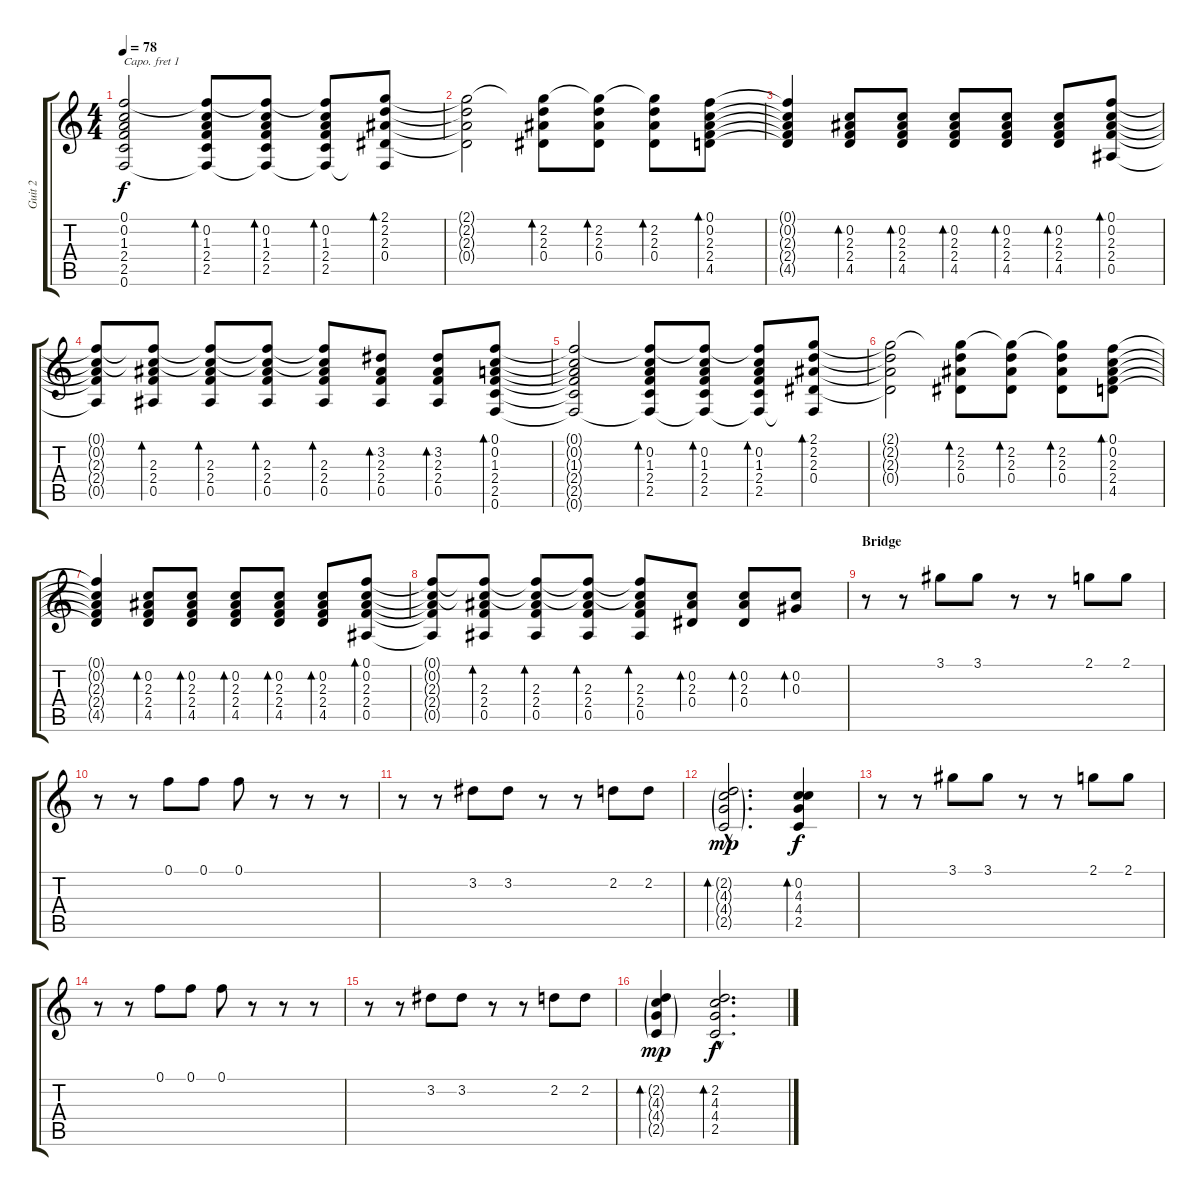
\track ("Guit 2" "Guit 2") {instrument electricguitarjazz}
\staff {score tabs}
\capo 1
\tuning (E4 B3 G3 D3 A2 E2) {hide}
\ts (4 4)
\tempo 78
\clef g2
\ks c
(0.1{t} 0.2{t} 1.3{t} 2.4{t} 2.5{t} 0.6{t}).2{dy f} (0.1{t} 0.2 1.3 2.4 2.5 0.6{t}).8{bd 30} (0.1{t} 0.2 1.3 2.4 2.5 0.6{t}).8{bd 30} (0.1{t} 0.2 1.3 2.4 2.5 0.6{t}).8{bd 30} (2.1 2.2 2.3 0.4 0.6{t}).8{bd 30} |
(2.1{t} 2.2{t} 2.3{t} 0.4{t}).2 (2.1{t} 2.2 2.3 0.4).8{bd 30} (2.1{t} 2.2 2.3 0.4).8{bd 30} (2.1{t} 2.2 2.3 0.4).8{bd 30} (0.1 0.2 2.3 2.4 4.5).8{bd 30} |
(0.1{t} 0.2{t} 2.3{t} 2.4{t} 4.5{t}).4 (0.2 2.3 2.4 4.5).8{bd 30} (0.2 2.3 2.4 4.5).8{bd 30} (0.2 2.3 2.4 4.5).8{bd 30} (0.2 2.3 2.4 4.5).8{bd 30} (0.2 2.3 2.4 4.5).8{bd 30} (0.1 0.2 2.3 2.4 0.5).8{bd 30} |
(0.1{t} 0.2{t} 2.3{t} 2.4{t} 0.5{t}).8 (0.1{t} 0.2{t} 2.3 2.4 0.5).8{bd 30} (0.1{t} 0.2{t} 2.3 2.4 0.5).8{bd 30} (0.1{t} 0.2{t} 2.3 2.4 0.5).8{bd 30} (0.1{t} 0.2{t} 2.3 2.4 0.5).8{bd 30} (3.2 2.3 2.4 0.5).8{bd 30} (3.2 2.3 2.4 0.5).8{bd 30} (0.1 0.2 1.3 2.4 2.5 0.6).8{bd 30} |
(0.1{t} 0.2{t} 1.3{t} 2.4{t} 2.5{t} 0.6{t}).2 (0.1{t} 0.2 1.3 2.4 2.5 0.6{t}).8{bd 30} (0.1{t} 0.2 1.3 2.4 2.5 0.6{t}).8{bd 30} (0.1{t} 0.2 1.3 2.4 2.5 0.6{t}).8{bd 30} (2.1 2.2 2.3 0.4 0.6{t}).8{bd 30} |
(2.1{t} 2.2{t} 2.3{t} 0.4{t}).2 (2.1{t} 2.2 2.3 0.4).8{bd 30} (2.1{t} 2.2 2.3 0.4).8{bd 30} (2.1{t} 2.2 2.3 0.4).8{bd 30} (0.1 0.2 2.3 2.4 4.5).8{bd 30} |
(0.1{t} 0.2{t} 2.3{t} 2.4{t} 4.5{t}).4 (0.2 2.3 2.4 4.5).8{bd 30} (0.2 2.3 2.4 4.5).8{bd 30} (0.2 2.3 2.4 4.5).8{bd 30} (0.2 2.3 2.4 4.5).8{bd 30} (0.2 2.3 2.4 4.5).8{bd 30} (0.1 0.2 2.3 2.4 0.5).8{bd 30} |
(0.1{t} 0.2{t} 2.3{t} 2.4{t} 0.5{t}).8 (0.1{t} 0.2{t} 2.3 2.4 0.5).8{bd 30} (0.1{t} 0.2{t} 2.3 2.4 0.5).8{bd 30} (0.1{t} 0.2{t} 2.3 2.4 0.5).8{bd 30} (0.1{t} 0.2{t} 2.3 2.4 0.5).8{bd 30} (0.2 2.3 0.4).8{bd 30} (0.2 2.3 0.4).8{bd 30} (0.2 0.3).8{bd 30} |
\section ("" "Bridge")
r.8 r.8 3.1.8 3.1.8 r.8 r.8 2.1.8 2.1.8 |
r.8 r.8 0.1.8 0.1.8 0.1.8 r.8 r.8 r.8 |
r.8 r.8 3.2.8 3.2.8 r.8 r.8 2.2.8 2.2.8 |
(2.2{g hac} 4.3{g hac} 4.4{g hac} 2.5{g hac}).2{d bd 30 dy mp} (0.2 4.3 4.4 2.5).4{bd 30 dy f} |
r.8 r.8 3.1.8 3.1.8 r.8 r.8 2.1.8 2.1.8 |
r.8 r.8 0.1.8 0.1.8 0.1.8 r.8 r.8 r.8 |
r.8 r.8 3.2.8 3.2.8 r.8 r.8 2.2.8 2.2.8 |
(2.2{g} 4.3{g} 4.4{g} 2.5{g}).4{bd 30 dy mp} (2.2{hac} 4.3{hac} 4.4{hac} 2.5{hac}).2{d bd 30 dy f}
